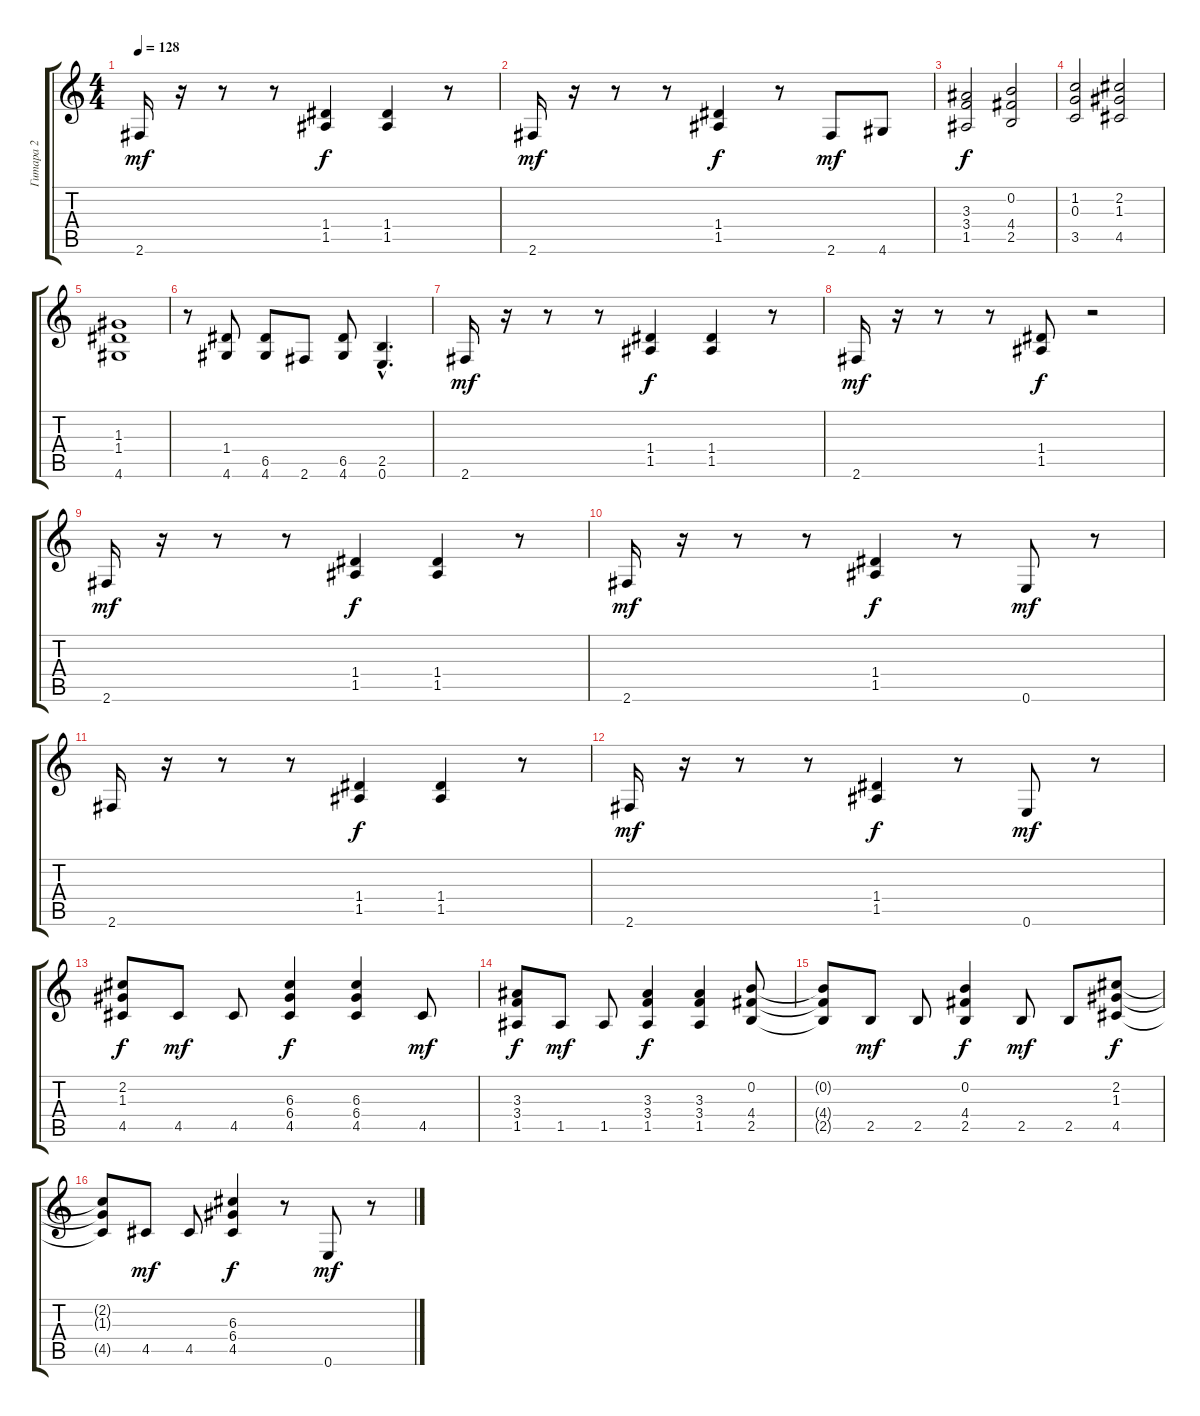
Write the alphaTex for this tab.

\track ("Гитара 2" "Гитара 2") {instrument overdrivenguitar}
\staff {score tabs}
\tuning (E4 B3 G3 D3 A2 E2) {hide}
\ts (4 4)
\tempo 128
\clef g2
\ks c
2.6.16{dy mf} r.16 r.8 r.8 (1.4 1.5).4{dy f} (1.4 1.5).4 r.8 |
2.6.16{dy mf} r.16 r.8 r.8 (1.4 1.5).4{dy f} r.8 2.6.8{dy mf} 4.6.8 |
(3.3 3.4 1.5).2{dy f} (0.2 4.4 2.5).2 |
(1.2 0.3 3.5).2 (2.2 1.3 4.5).2 |
(1.3 1.4 4.6).1 |
r.8 (1.4 4.6).8 (6.5 4.6).8 2.6.8 (6.5 4.6).8 (2.5{hac} 0.6{hac}).4{d} |
2.6.16{dy mf} r.16 r.8 r.8 (1.4 1.5).4{dy f} (1.4 1.5).4 r.8 |
2.6.16{dy mf} r.16 r.8 r.8 (1.4 1.5).8{dy f} r.2 |
2.6.16{dy mf} r.16 r.8 r.8 (1.4 1.5).4{dy f} (1.4 1.5).4 r.8 |
2.6.16{dy mf} r.16 r.8 r.8 (1.4 1.5).4{dy f} r.8 0.6.8{dy mf} r.8 |
2.6.16 r.16 r.8 r.8 (1.4 1.5).4{dy f} (1.4 1.5).4 r.8 |
2.6.16{dy mf} r.16 r.8 r.8 (1.4 1.5).4{dy f} r.8 0.6.8{dy mf} r.8 |
(2.2 1.3 4.5).8{dy f} 4.5.8{dy mf} 4.5.8 (6.3 6.4 4.5).4{dy f} (6.3 6.4 4.5).4 4.5.8{dy mf} |
(3.3 3.4 1.5).8{dy f} 1.5.8{dy mf} 1.5.8 (3.3 3.4 1.5).4{dy f} (3.3 3.4 1.5).4 (0.2 4.4 2.5).8 |
(0.2{t} 4.4{t} 2.5{t}).8 2.5.8{dy mf} 2.5.8 (0.2 4.4 2.5).4{dy f} 2.5.8{dy mf} 2.5.8 (2.2 1.3 4.5).8{dy f} |
(2.2{t} 1.3{t} 4.5{t}).8 4.5.8{dy mf} 4.5.8 (6.3 6.4 4.5).4{dy f} r.8 0.6.8{dy mf} r.8
